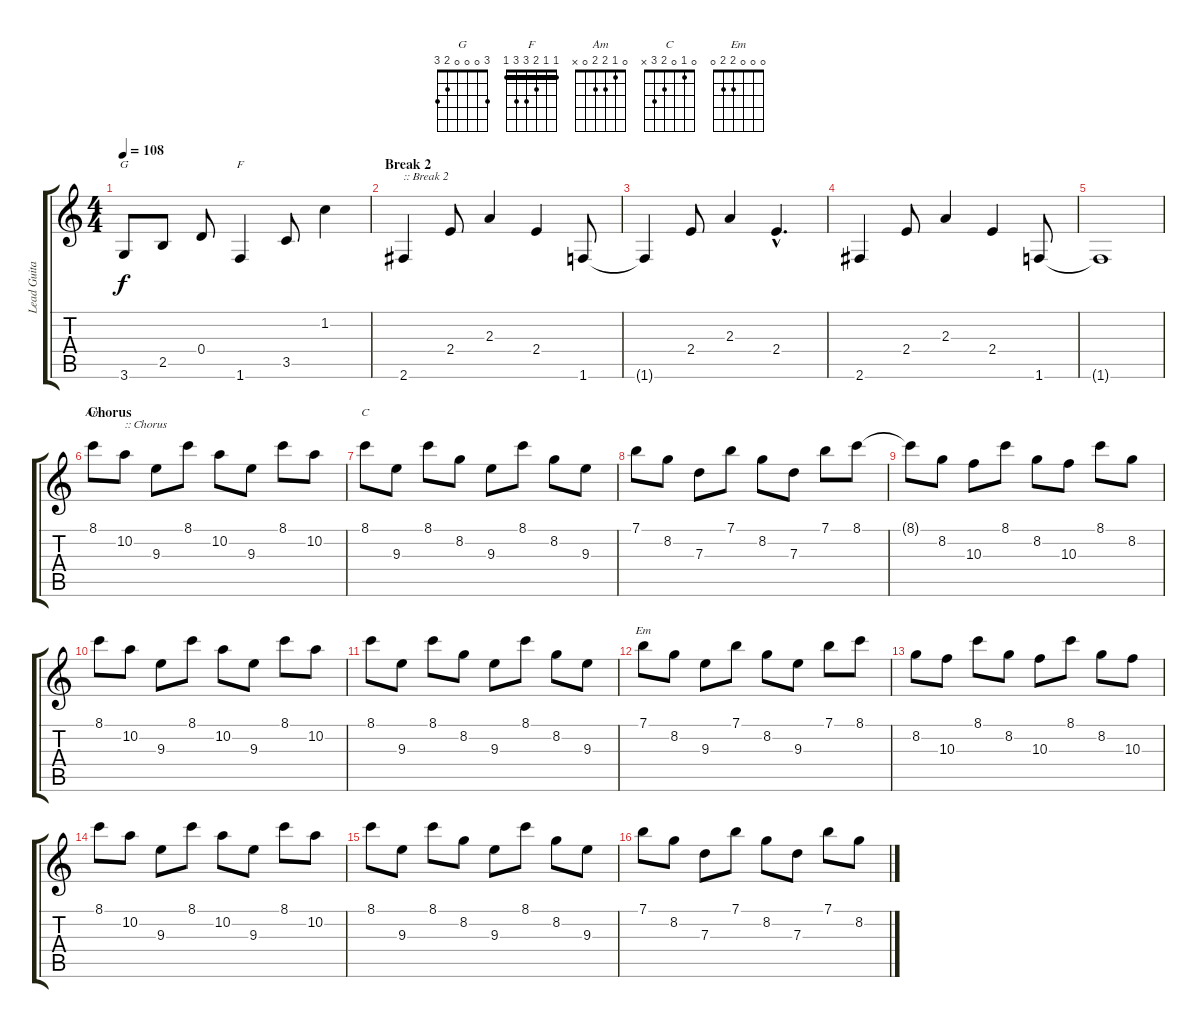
\track ("Lead Guitar" "Lead Guita") {instrument acousticguitarsteel}
\staff {score tabs}
\tuning (E4 B3 G3 D3 A2 E2) {hide}
\chord ("G" 3 0 0 0 2 3)
\chord ("F" 1 1 2 3 3 1) {barre 1}
\chord ("Am" 0 1 2 2 0 x)
\chord ("C" 0 1 0 2 3 x)
\chord ("Em" 0 0 0 2 2 0)
\ts (4 4)
\tempo 108
\clef g2
\ks c
3.6.8{ch "G" dy f} 2.5.8 0.4.8 1.6.4{ch "F"} 3.5.8 1.2.4 |
\section ("" "Break 2")
2.6.4{txt ":: Break 2"} 2.4.8 2.3.4 2.4.4 1.6.8 |
1.6{t}.4 2.4.8 2.3.4 2.4{hac}.4{d} |
2.6.4 2.4.8 2.3.4 2.4.4 1.6.8 |
1.6{t}.1 |
\section ("" "Chorus")
8.1.8{ch "Am"} 10.2.8{txt ":: Chorus"} 9.3.8 8.1.8 10.2.8 9.3.8 8.1.8 10.2.8 |
8.1.8{ch "C"} 9.3.8 8.1.8 8.2.8 9.3.8 8.1.8 8.2.8 9.3.8 |
7.1.8 8.2.8 7.3.8 7.1.8 8.2.8 7.3.8 7.1.8 8.1.8 |
8.1{t}.8 8.2.8 10.3.8 8.1.8 8.2.8 10.3.8 8.1.8 8.2.8 |
8.1.8 10.2.8 9.3.8 8.1.8 10.2.8 9.3.8 8.1.8 10.2.8 |
8.1.8 9.3.8 8.1.8 8.2.8 9.3.8 8.1.8 8.2.8 9.3.8 |
7.1.8{ch "Em"} 8.2.8 9.3.8 7.1.8 8.2.8 9.3.8 7.1.8 8.1.8 |
8.2.8 10.3.8 8.1.8 8.2.8 10.3.8 8.1.8 8.2.8 10.3.8 |
8.1.8 10.2.8 9.3.8 8.1.8 10.2.8 9.3.8 8.1.8 10.2.8 |
8.1.8 9.3.8 8.1.8 8.2.8 9.3.8 8.1.8 8.2.8 9.3.8 |
7.1.8 8.2.8 7.3.8 7.1.8 8.2.8 7.3.8 7.1.8 8.2.8
